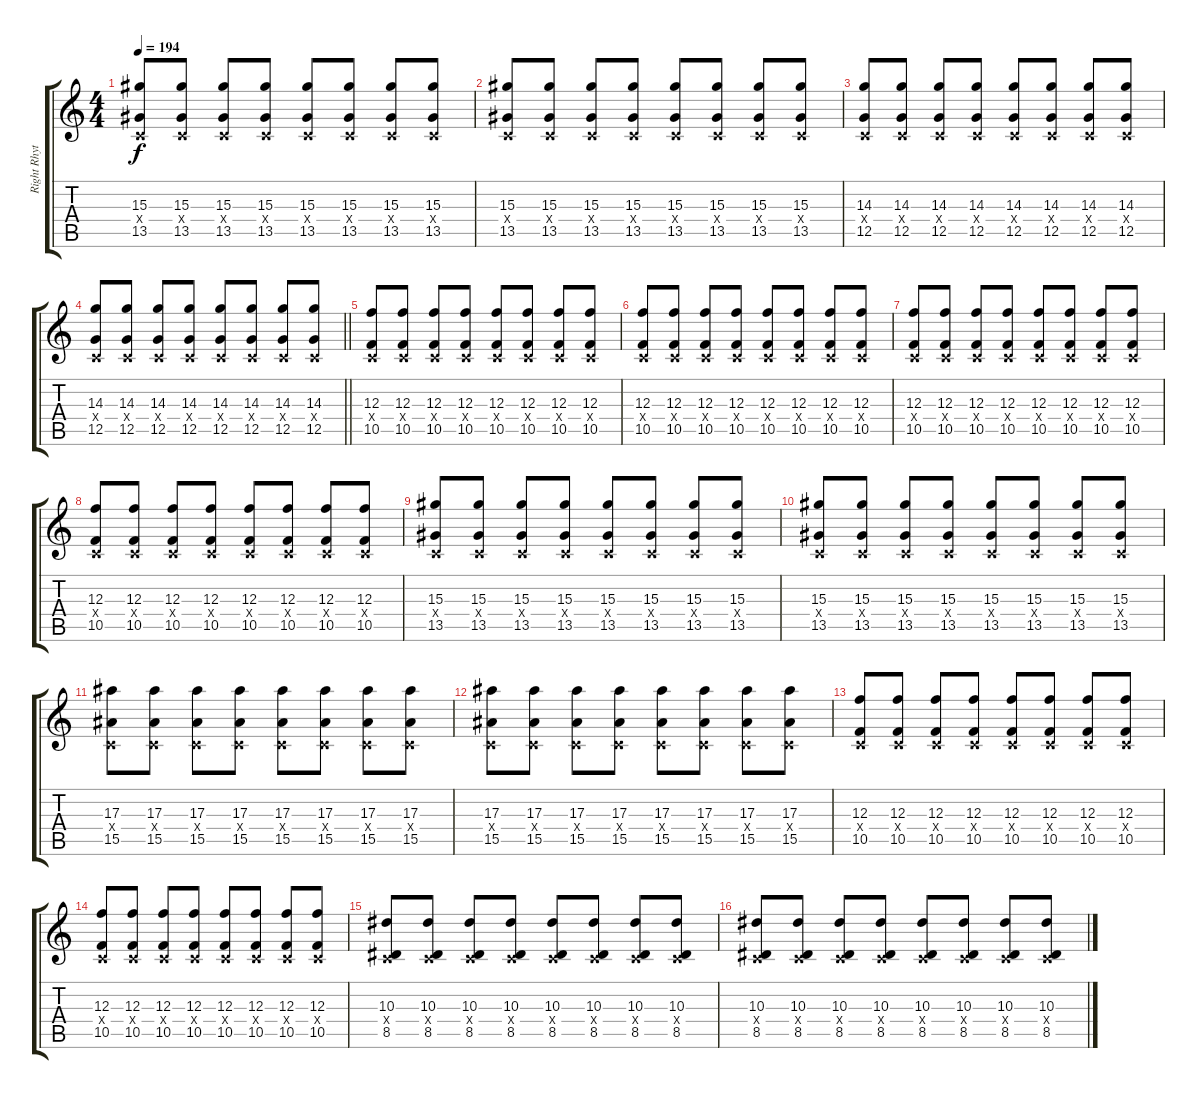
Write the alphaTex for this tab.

\track ("Right Rhythm" "Right Rhyt") {instrument distortionguitar}
\staff {score tabs}
\tuning (D4 A3 F3 C3 G2 C2) {hide}
\ts (4 4)
\tempo 194
\clef g2
\ks c
(15.3 0.4{x} 13.5).8{dy f} (15.3 0.4{x} 13.5).8 (15.3 0.4{x} 13.5).8 (15.3 0.4{x} 13.5).8 (15.3 0.4{x} 13.5).8 (15.3 0.4{x} 13.5).8 (15.3 0.4{x} 13.5).8 (15.3 0.4{x} 13.5).8 |
(15.3 0.4{x} 13.5).8 (15.3 0.4{x} 13.5).8 (15.3 0.4{x} 13.5).8 (15.3 0.4{x} 13.5).8 (15.3 0.4{x} 13.5).8 (15.3 0.4{x} 13.5).8 (15.3 0.4{x} 13.5).8 (15.3 0.4{x} 13.5).8 |
(14.3 0.4{x} 12.5).8 (14.3 0.4{x} 12.5).8 (14.3 0.4{x} 12.5).8 (14.3 0.4{x} 12.5).8 (14.3 0.4{x} 12.5).8 (14.3 0.4{x} 12.5).8 (14.3 0.4{x} 12.5).8 (14.3 0.4{x} 12.5).8 |
\barLineRight lightlight
(14.3 0.4{x} 12.5).8 (14.3 0.4{x} 12.5).8 (14.3 0.4{x} 12.5).8 (14.3 0.4{x} 12.5).8 (14.3 0.4{x} 12.5).8 (14.3 0.4{x} 12.5).8 (14.3 0.4{x} 12.5).8 (14.3 0.4{x} 12.5).8 |
\section ("" "")
(12.3 0.4{x} 10.5).8{instrument distortionguitar} (12.3 0.4{x} 10.5).8 (12.3 0.4{x} 10.5).8 (12.3 0.4{x} 10.5).8 (12.3 0.4{x} 10.5).8 (12.3 0.4{x} 10.5).8 (12.3 0.4{x} 10.5).8 (12.3 0.4{x} 10.5).8 |
(12.3 0.4{x} 10.5).8 (12.3 0.4{x} 10.5).8 (12.3 0.4{x} 10.5).8 (12.3 0.4{x} 10.5).8 (12.3 0.4{x} 10.5).8 (12.3 0.4{x} 10.5).8 (12.3 0.4{x} 10.5).8 (12.3 0.4{x} 10.5).8 |
(12.3 0.4{x} 10.5).8 (12.3 0.4{x} 10.5).8 (12.3 0.4{x} 10.5).8 (12.3 0.4{x} 10.5).8 (12.3 0.4{x} 10.5).8 (12.3 0.4{x} 10.5).8 (12.3 0.4{x} 10.5).8 (12.3 0.4{x} 10.5).8 |
(12.3 0.4{x} 10.5).8 (12.3 0.4{x} 10.5).8 (12.3 0.4{x} 10.5).8 (12.3 0.4{x} 10.5).8 (12.3 0.4{x} 10.5).8 (12.3 0.4{x} 10.5).8 (12.3 0.4{x} 10.5).8 (12.3 0.4{x} 10.5).8 |
(15.3 0.4{x} 13.5).8 (15.3 0.4{x} 13.5).8 (15.3 0.4{x} 13.5).8 (15.3 0.4{x} 13.5).8 (15.3 0.4{x} 13.5).8 (15.3 0.4{x} 13.5).8 (15.3 0.4{x} 13.5).8 (15.3 0.4{x} 13.5).8 |
(15.3 0.4{x} 13.5).8 (15.3 0.4{x} 13.5).8 (15.3 0.4{x} 13.5).8 (15.3 0.4{x} 13.5).8 (15.3 0.4{x} 13.5).8 (15.3 0.4{x} 13.5).8 (15.3 0.4{x} 13.5).8 (15.3 0.4{x} 13.5).8 |
(17.3 0.4{x} 15.5).8 (17.3 0.4{x} 15.5).8 (17.3 0.4{x} 15.5).8 (17.3 0.4{x} 15.5).8 (17.3 0.4{x} 15.5).8 (17.3 0.4{x} 15.5).8 (17.3 0.4{x} 15.5).8 (17.3 0.4{x} 15.5).8 |
(17.3 0.4{x} 15.5).8 (17.3 0.4{x} 15.5).8 (17.3 0.4{x} 15.5).8 (17.3 0.4{x} 15.5).8 (17.3 0.4{x} 15.5).8 (17.3 0.4{x} 15.5).8 (17.3 0.4{x} 15.5).8 (17.3 0.4{x} 15.5).8 |
(12.3 0.4{x} 10.5).8 (12.3 0.4{x} 10.5).8 (12.3 0.4{x} 10.5).8 (12.3 0.4{x} 10.5).8 (12.3 0.4{x} 10.5).8 (12.3 0.4{x} 10.5).8 (12.3 0.4{x} 10.5).8 (12.3 0.4{x} 10.5).8 |
(12.3 0.4{x} 10.5).8 (12.3 0.4{x} 10.5).8 (12.3 0.4{x} 10.5).8 (12.3 0.4{x} 10.5).8 (12.3 0.4{x} 10.5).8 (12.3 0.4{x} 10.5).8 (12.3 0.4{x} 10.5).8 (12.3 0.4{x} 10.5).8 |
(10.3 0.4{x} 8.5).8 (10.3 0.4{x} 8.5).8 (10.3 0.4{x} 8.5).8 (10.3 0.4{x} 8.5).8 (10.3 0.4{x} 8.5).8 (10.3 0.4{x} 8.5).8 (10.3 0.4{x} 8.5).8 (10.3 0.4{x} 8.5).8 |
(10.3 0.4{x} 8.5).8 (10.3 0.4{x} 8.5).8 (10.3 0.4{x} 8.5).8 (10.3 0.4{x} 8.5).8 (10.3 0.4{x} 8.5).8 (10.3 0.4{x} 8.5).8 (10.3 0.4{x} 8.5).8 (10.3 0.4{x} 8.5).8
